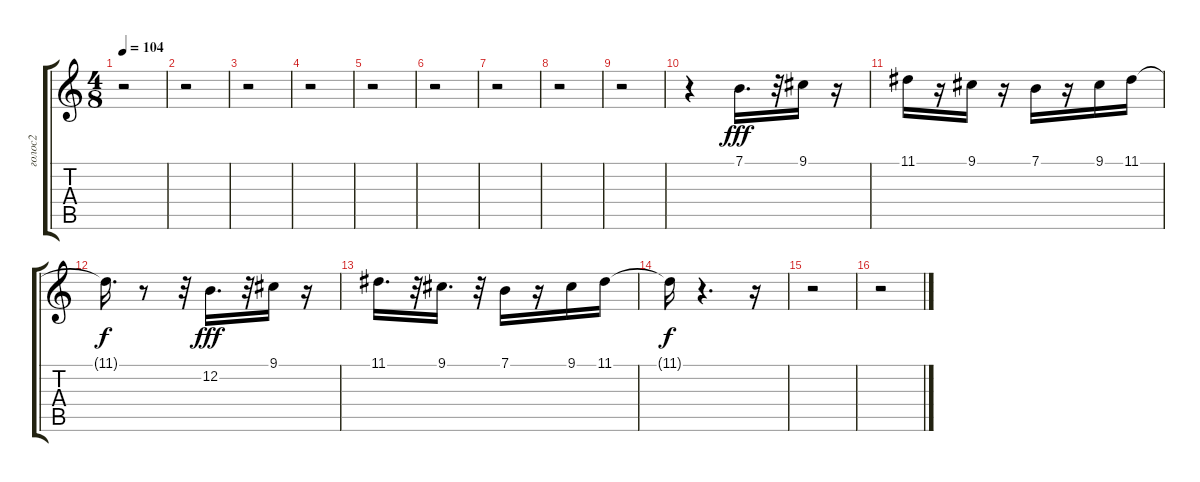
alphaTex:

\track ("голос2" "голос2") {instrument synthvoice}
\staff {score tabs}
\tuning (E4 B3 G3 D3 A2 E2) {hide}
\ts (4 8)
\tempo 104
\clef g2
\ks c
r.2{dy f} |
r.2 |
r.2 |
r.2 |
r.2 |
r.2 |
r.2 |
r.2 |
r.2 |
r.4 7.1.16{d dy fff} r.32 9.1.16 r.16 |
11.1.16 r.16 9.1.16 r.16 7.1.16 r.16 9.1.16 11.1.16 |
11.1{t}.16{d dy f} r.8 r.32 12.2.16{d dy fff} r.32 9.1.16 r.16 |
11.1.16{d} r.32 9.1.16{d} r.32 7.1.16 r.16 9.1.16 11.1.16 |
11.1{t}.16{dy f} r.4{d} r.16 |
r.2 |
r.2
